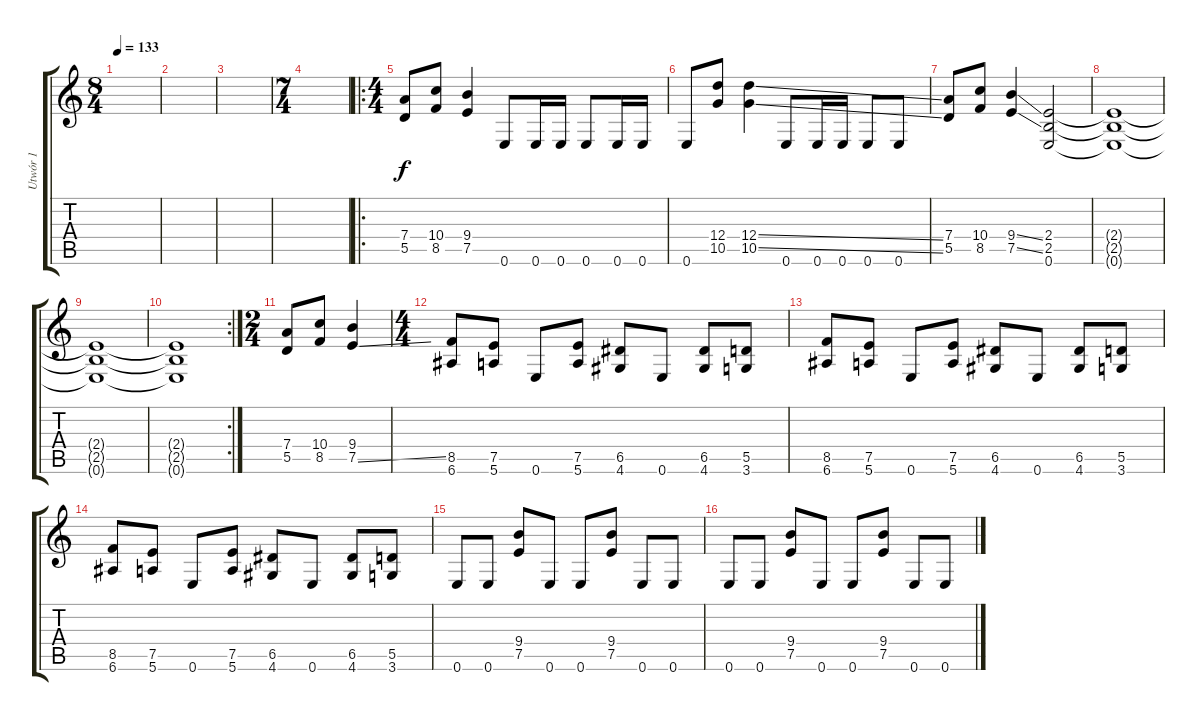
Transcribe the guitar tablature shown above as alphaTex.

\track ("Utwór 1" "Utwór 1") {instrument distortionguitar}
\staff {score tabs}
\tuning (E4 B3 G3 D3 A2 E2) {hide}
\ts (8 4)
\tempo 133
\clef g2
\ks c
|
|
|
\ts (7 4)
|
\ro
\ts (4 4)
(7.4 5.5).8 (10.4 8.5).8 (9.4 7.5).4 0.6.8 0.6.16 0.6.16 0.6.8 0.6.16 0.6.16 |
0.6.8 (12.4 10.5).8 (12.4{ss} 10.5{ss}).4 0.6.8 0.6.16 0.6.16 0.6.8 0.6.8 |
(7.4 5.5).8 (10.4 8.5).8 (9.4{ss} 7.5{ss}).4 (2.4 2.5 0.6).2 |
(2.4{t} 2.5{t} 0.6{t}).1 |
(2.4{t} 2.5{t} 0.6{t}).1 |
\rc 2
(2.4{t} 2.5{t} 0.6{t}).1 |
\ts (2 4)
(7.4 5.5).8 (10.4 8.5).8 (9.4 7.5{ss}).4 |
\ts (4 4)
(8.5 6.6).8 (7.5 5.6).8 0.6.8 (7.5 5.6).8 (6.5 4.6).8 0.6.8 (6.5 4.6).8 (5.5 3.6).8 |
(8.5 6.6).8 (7.5 5.6).8 0.6.8 (7.5 5.6).8 (6.5 4.6).8 0.6.8 (6.5 4.6).8 (5.5 3.6).8 |
(8.5 6.6).8 (7.5 5.6).8 0.6.8 (7.5 5.6).8 (6.5 4.6).8 0.6.8 (6.5 4.6).8 (5.5 3.6).8 |
0.6.8 0.6.8 (9.4 7.5).8 0.6.8 0.6.8 (9.4 7.5).8 0.6.8 0.6.8 |
0.6.8 0.6.8 (9.4 7.5).8 0.6.8 0.6.8 (9.4 7.5).8 0.6.8 0.6.8
